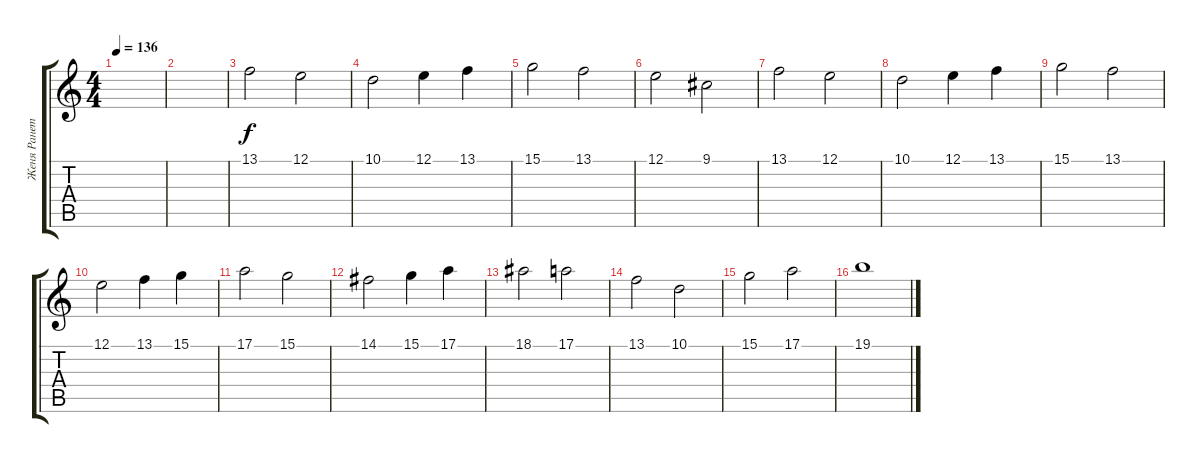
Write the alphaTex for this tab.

\track ("Женя Ранетка" "Женя Ранет") {instrument stringensemble1}
\staff {score tabs}
\tuning (E4 B3 G3 D3 A2 E2) {hide}
\ts (4 4)
\tempo 136
\clef g2
\ks c
|
|
13.1.2 12.1.2 |
10.1.2 12.1.4 13.1.4 |
15.1.2 13.1.2 |
12.1.2 9.1.2 |
13.1.2 12.1.2 |
10.1.2 12.1.4 13.1.4 |
15.1.2 13.1.2 |
12.1.2 13.1.4 15.1.4 |
17.1.2 15.1.2 |
14.1.2 15.1.4 17.1.4 |
18.1.2 17.1.2 |
13.1.2 10.1.2 |
15.1.2 17.1.2 |
19.1.1
